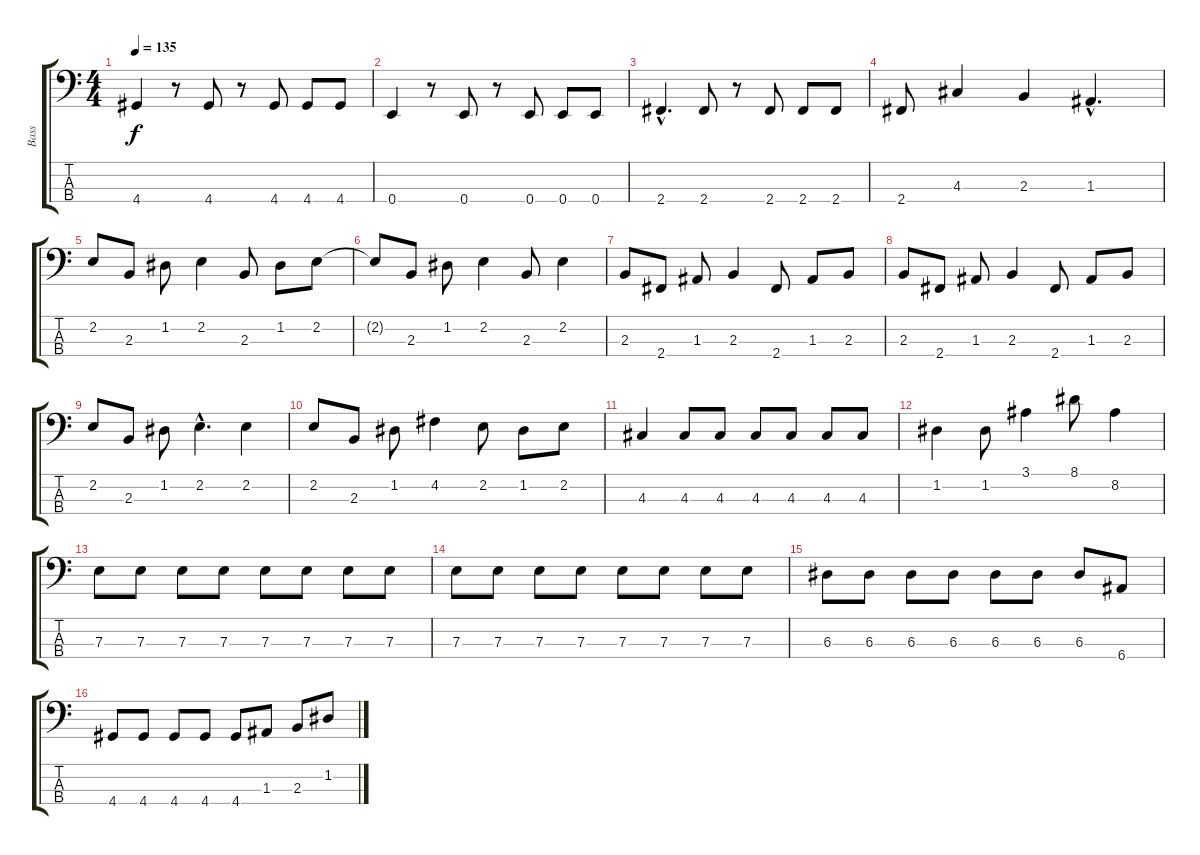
\track ("Bass" "Bass") {instrument electricbasspick}
\staff {score tabs}
\tuning (G2 D2 A1 E1) {hide}
\ts (4 4)
\tempo 135
\clef f4
\ks c
4.4.4{dy f} r.8 4.4.8 r.8 4.4.8 4.4.8 4.4.8 |
0.4.4 r.8 0.4.8 r.8 0.4.8 0.4.8 0.4.8 |
2.4{hac}.4{d} 2.4.8 r.8 2.4.8 2.4.8 2.4.8 |
2.4.8 4.3.4 2.3.4 1.3{hac}.4{d} |
2.2.8 2.3.8 1.2.8 2.2.4 2.3.8 1.2.8 2.2.8 |
2.2{t}.8 2.3.8 1.2.8 2.2.4 2.3.8 2.2.4 |
2.3.8 2.4.8 1.3.8 2.3.4 2.4.8 1.3.8 2.3.8 |
2.3.8 2.4.8 1.3.8 2.3.4 2.4.8 1.3.8 2.3.8 |
2.2.8 2.3.8 1.2.8 2.2{hac}.4{d} 2.2.4 |
2.2.8 2.3.8 1.2.8 4.2.4 2.2.8 1.2.8 2.2.8 |
4.3.4 4.3.8 4.3.8 4.3.8 4.3.8 4.3.8 4.3.8 |
1.2.4 1.2.8 3.1.4 8.1.8 8.2.4 |
7.3.8 7.3.8 7.3.8 7.3.8 7.3.8 7.3.8 7.3.8 7.3.8 |
7.3.8 7.3.8 7.3.8 7.3.8 7.3.8 7.3.8 7.3.8 7.3.8 |
6.3.8 6.3.8 6.3.8 6.3.8 6.3.8 6.3.8 6.3.8 6.4.8 |
4.4.8 4.4.8 4.4.8 4.4.8 4.4.8 1.3.8 2.3.8 1.2.8
